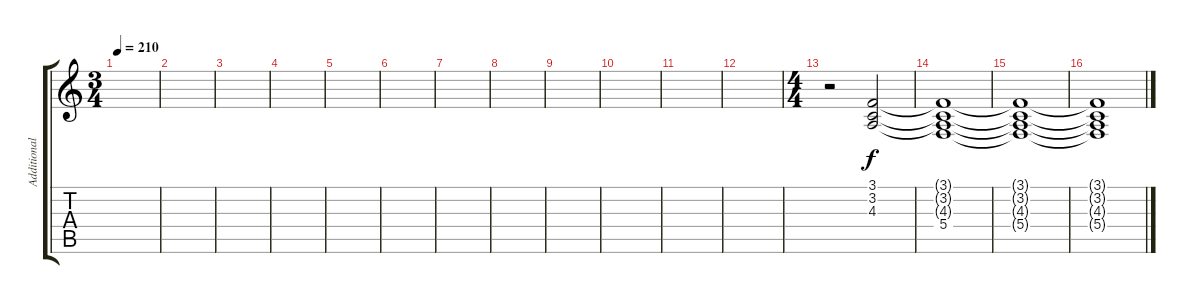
\track ("Additional Keyboard and Choir" "Additional") {instrument stringensemble1}
\staff {score tabs}
\tuning (D4 A3 F3 C3 G2 D2) {hide}
\ts (3 4)
\tempo 210
\clef g2
\ks c
|
|
|
|
|
|
|
|
|
|
|
|
\ts (4 4)
r.2{volume 10 balance 16 instrument choiraahs} (3.1 3.2 4.3).2 |
(3.1{t} 3.2{t} 4.3{t} 5.4).1 |
(3.1{t} 3.2{t} 4.3{t} 5.4{t}).1 |
(3.1{t} 3.2{t} 4.3{t} 5.4{t}).1
